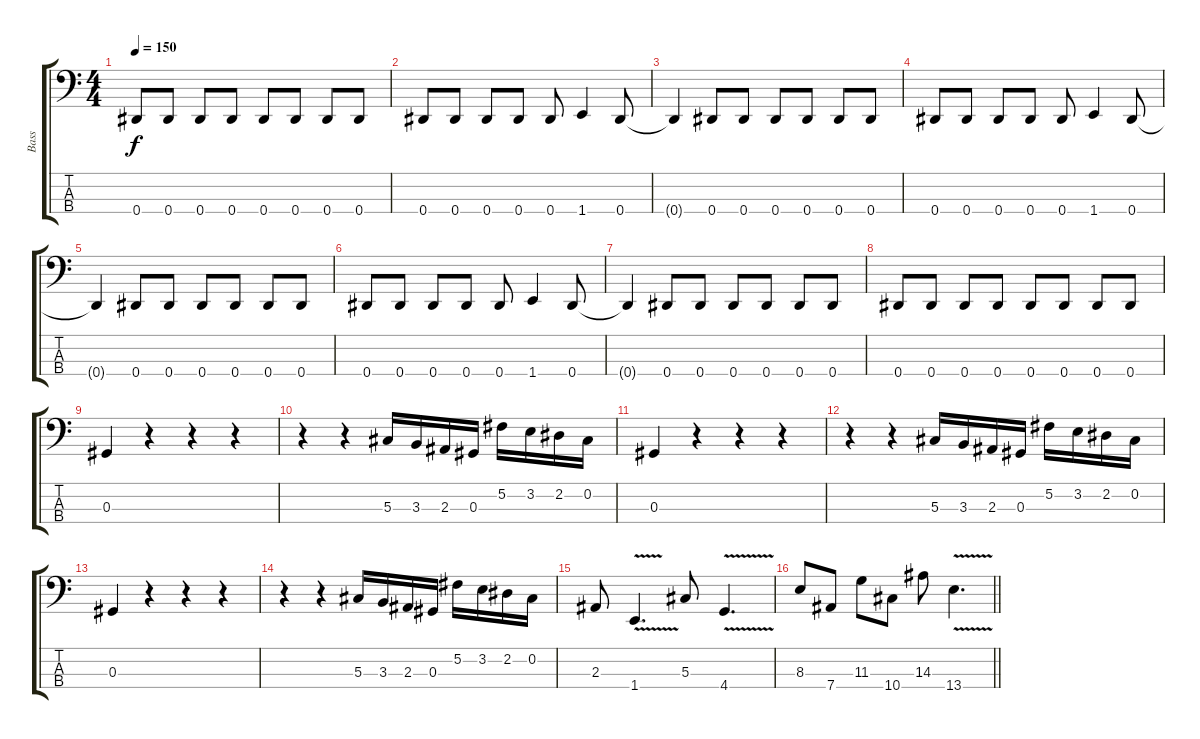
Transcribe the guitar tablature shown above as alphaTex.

\track ("Bass" "Bass") {instrument electricbassfinger}
\staff {score tabs}
\tuning (Gb2 Db2 Ab1 Eb1) {hide}
\ts (4 4)
\tempo 150
\clef f4
\ks c
0.4.8{dy f} 0.4.8 0.4.8 0.4.8 0.4.8 0.4.8 0.4.8 0.4.8 |
0.4.8 0.4.8 0.4.8 0.4.8 0.4.8 1.4.4 0.4.8 |
0.4{t}.4 0.4.8 0.4.8 0.4.8 0.4.8 0.4.8 0.4.8 |
0.4.8 0.4.8 0.4.8 0.4.8 0.4.8 1.4.4 0.4.8 |
0.4{t}.4 0.4.8 0.4.8 0.4.8 0.4.8 0.4.8 0.4.8 |
0.4.8 0.4.8 0.4.8 0.4.8 0.4.8 1.4.4 0.4.8 |
0.4{t}.4 0.4.8 0.4.8 0.4.8 0.4.8 0.4.8 0.4.8 |
0.4.8 0.4.8 0.4.8 0.4.8 0.4.8 0.4.8 0.4.8 0.4.8 |
0.3.4 r.4 r.4 r.4 |
r.4 r.4 5.3.16 3.3.16 2.3.16 0.3.16 5.2.16 3.2.16 2.2.16 0.2.16 |
0.3.4 r.4 r.4 r.4 |
r.4 r.4 5.3.16 3.3.16 2.3.16 0.3.16 5.2.16 3.2.16 2.2.16 0.2.16 |
0.3.4 r.4 r.4 r.4 |
r.4 r.4 5.3.16 3.3.16 2.3.16 0.3.16 5.2.16 3.2.16 2.2.16 0.2.16 |
2.3.8 1.4{v}.4{d} 5.3.8 4.4{v}.4{d} |
\barLineRight lightlight
8.3.8 7.4.8 11.3.8 10.4.8 14.3.8 13.4{v}.4{d}
